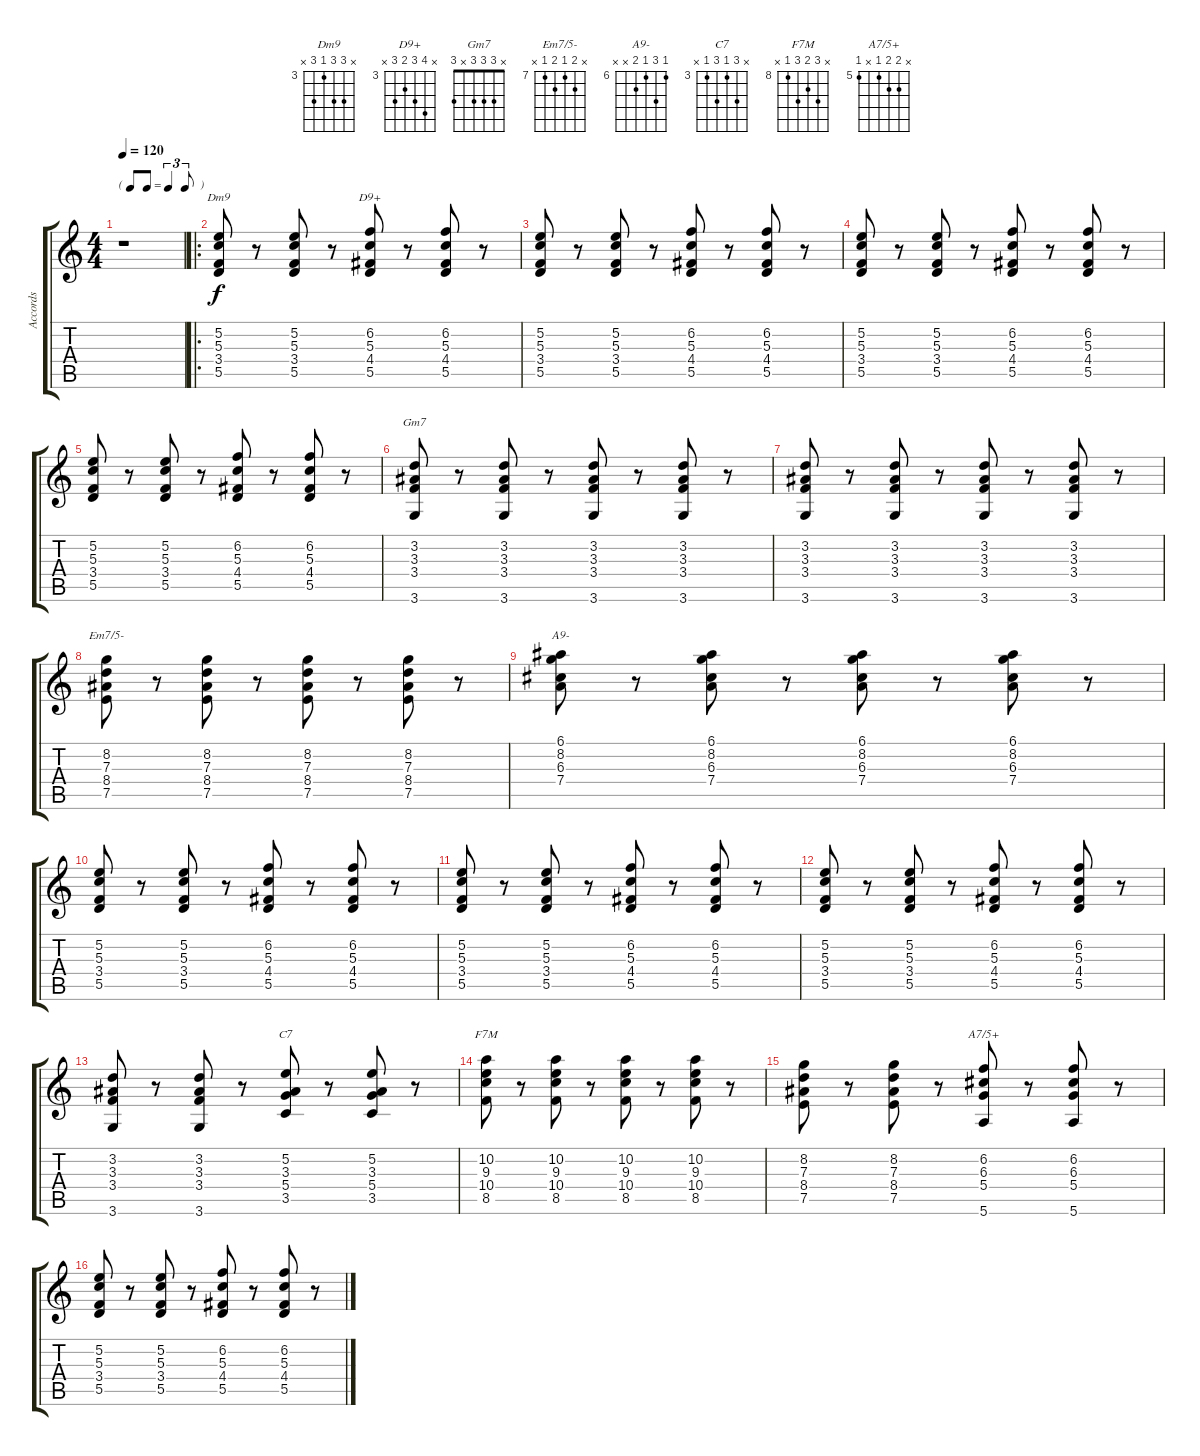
\track ("Accords" "Accords") {instrument electricguitarjazz}
\staff {score tabs}
\tuning (E4 B3 G3 D3 A2 E2) {hide}
\chord ("Dm9" x 5 5 3 5 x) {firstfret 3}
\chord ("D9+" x 6 5 4 5 x) {firstfret 3}
\chord ("Gm7" x 3 3 3 x 3)
\chord ("Em7/5-" x 8 7 8 7 x) {firstfret 7}
\chord ("A9-" 6 8 6 7 x x) {firstfret 6}
\chord ("C7" x 5 3 5 3 x) {firstfret 3}
\chord ("F7M" x 10 9 10 8 x) {firstfret 8}
\chord ("A7/5+" x 6 6 5 x 5) {firstfret 5}
\ts (4 4)
\tf triplet8th
\tempo 120
\clef g2
\ks c
r.1{dy f instrument electricguitarjazz} |
\ro
(5.2 5.3 3.4 5.5).8{ch "Dm9"} r.8 (5.2 5.3 3.4 5.5).8 r.8 (6.2 5.3 4.4 5.5).8{ch "D9+"} r.8 (6.2 5.3 4.4 5.5).8 r.8 |
(5.2 5.3 3.4 5.5).8 r.8 (5.2 5.3 3.4 5.5).8 r.8 (6.2 5.3 4.4 5.5).8 r.8 (6.2 5.3 4.4 5.5).8 r.8 |
(5.2 5.3 3.4 5.5).8 r.8 (5.2 5.3 3.4 5.5).8 r.8 (6.2 5.3 4.4 5.5).8 r.8 (6.2 5.3 4.4 5.5).8 r.8 |
(5.2 5.3 3.4 5.5).8 r.8 (5.2 5.3 3.4 5.5).8 r.8 (6.2 5.3 4.4 5.5).8 r.8 (6.2 5.3 4.4 5.5).8 r.8 |
(3.2 3.3 3.4 3.6).8{ch "Gm7"} r.8 (3.2 3.3 3.4 3.6).8 r.8 (3.2 3.3 3.4 3.6).8 r.8 (3.2 3.3 3.4 3.6).8 r.8 |
(3.2 3.3 3.4 3.6).8 r.8 (3.2 3.3 3.4 3.6).8 r.8 (3.2 3.3 3.4 3.6).8 r.8 (3.2 3.3 3.4 3.6).8 r.8 |
(8.2 7.3 8.4 7.5).8{ch "Em7/5-"} r.8 (8.2 7.3 8.4 7.5).8 r.8 (8.2 7.3 8.4 7.5).8 r.8 (8.2 7.3 8.4 7.5).8 r.8 |
(6.1 8.2 6.3 7.4).8{ch "A9-"} r.8 (6.1 8.2 6.3 7.4).8 r.8 (6.1 8.2 6.3 7.4).8 r.8 (6.1 8.2 6.3 7.4).8 r.8 |
(5.2 5.3 3.4 5.5).8 r.8 (5.2 5.3 3.4 5.5).8 r.8 (6.2 5.3 4.4 5.5).8 r.8 (6.2 5.3 4.4 5.5).8 r.8 |
(5.2 5.3 3.4 5.5).8 r.8 (5.2 5.3 3.4 5.5).8 r.8 (6.2 5.3 4.4 5.5).8 r.8 (6.2 5.3 4.4 5.5).8 r.8 |
(5.2 5.3 3.4 5.5).8 r.8 (5.2 5.3 3.4 5.5).8 r.8 (6.2 5.3 4.4 5.5).8 r.8 (6.2 5.3 4.4 5.5).8 r.8 |
(3.2 3.3 3.4 3.6).8 r.8 (3.2 3.3 3.4 3.6).8 r.8 (5.2 3.3 5.4 3.5).8{ch "C7"} r.8 (5.2 3.3 5.4 3.5).8 r.8 |
(10.2 9.3 10.4 8.5).8{ch "F7M"} r.8 (10.2 9.3 10.4 8.5).8 r.8 (10.2 9.3 10.4 8.5).8 r.8 (10.2 9.3 10.4 8.5).8 r.8 |
(8.2 7.3 8.4 7.5).8 r.8 (8.2 7.3 8.4 7.5).8 r.8 (6.2 6.3 5.4 5.6).8{ch "A7/5+"} r.8 (6.2 6.3 5.4 5.6).8 r.8 |
(5.2 5.3 3.4 5.5).8 r.8 (5.2 5.3 3.4 5.5).8 r.8 (6.2 5.3 4.4 5.5).8 r.8 (6.2 5.3 4.4 5.5).8 r.8
